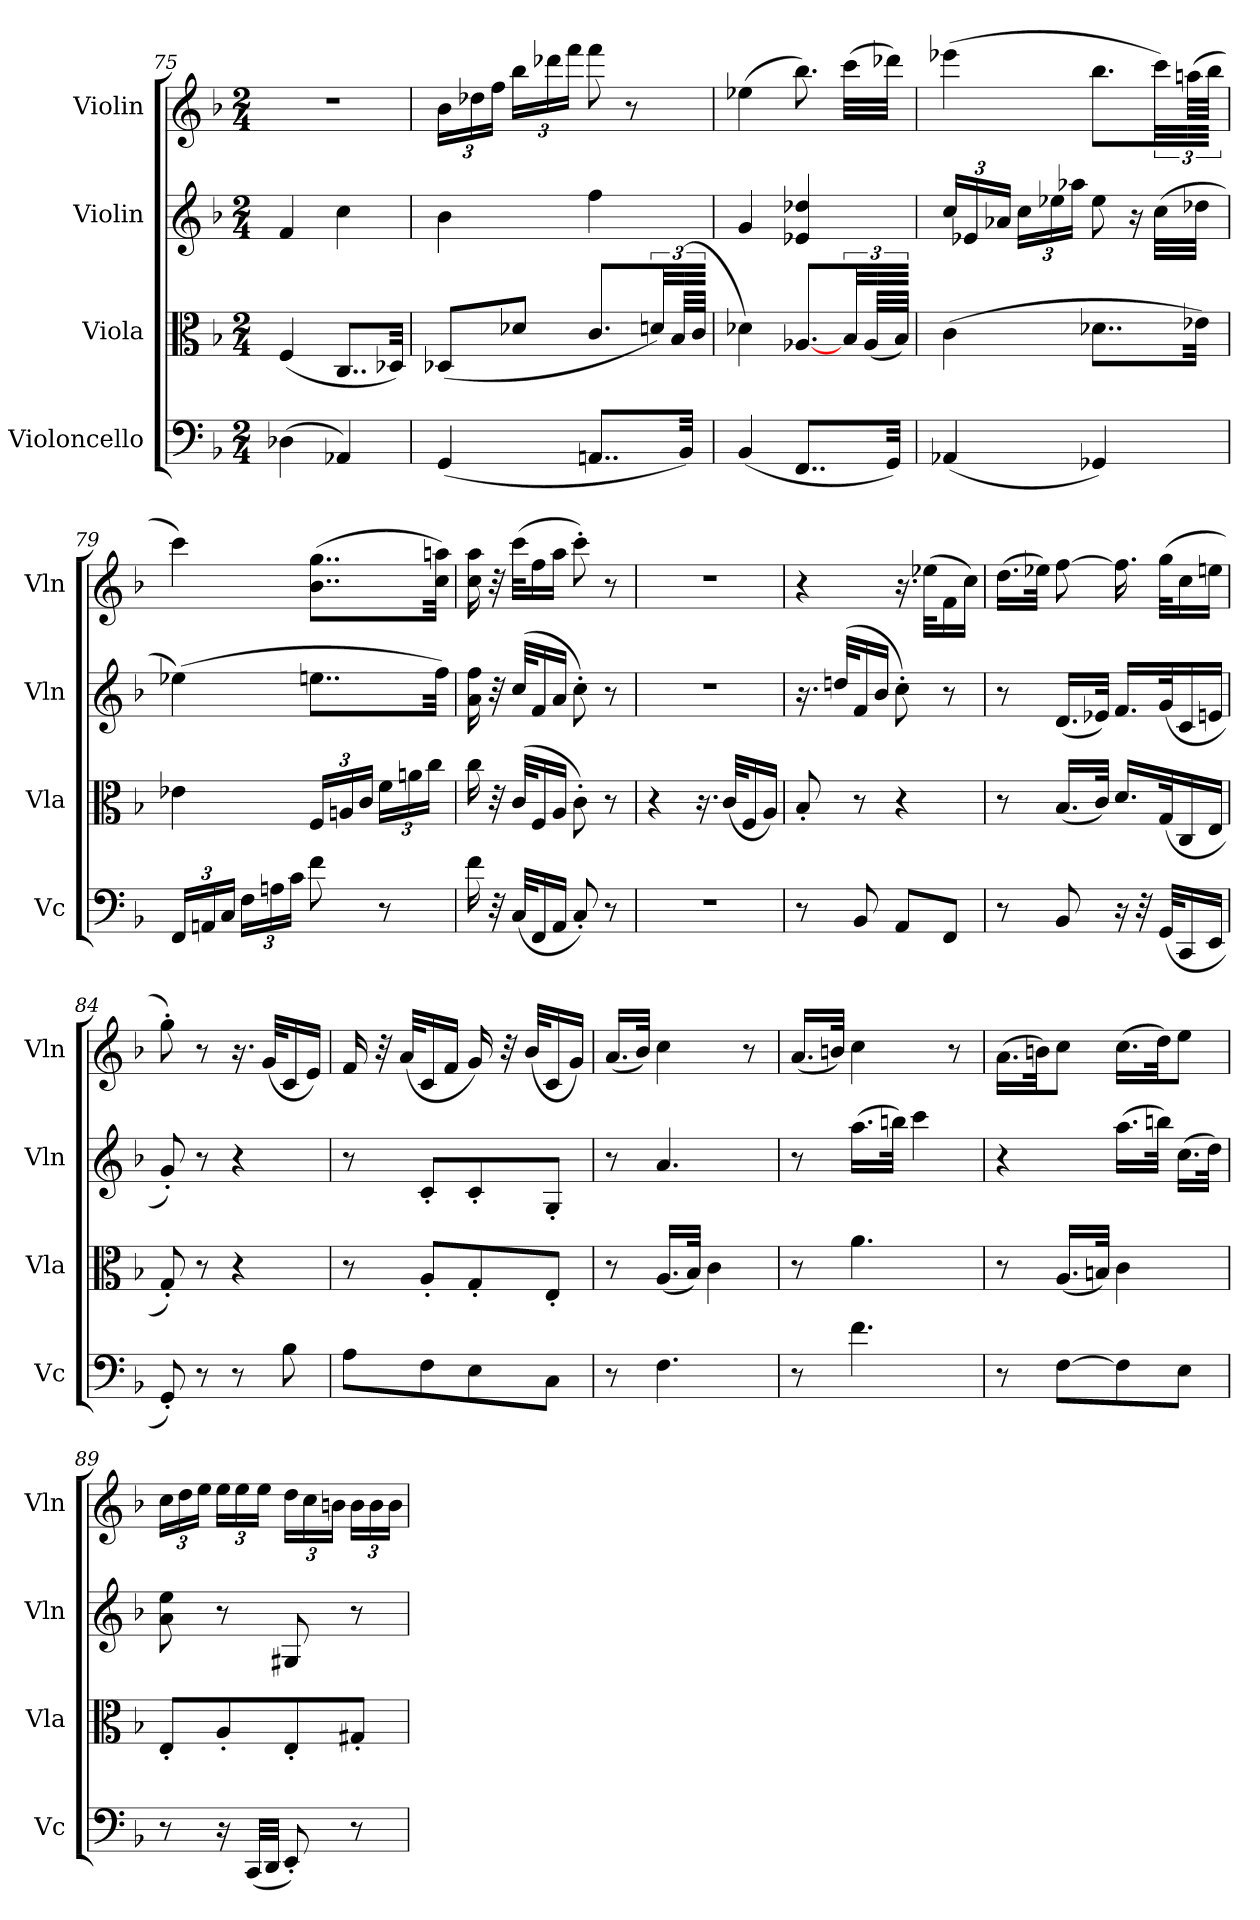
**kern	**kern	**kern	**kern
*part4	*part3	*part2	*part1
*staff4	*staff3	*staff2	*staff1
*I"Violoncello	*I"Viola	*I"Violin	*I"Violin
*I'Vc	*I'Vla	*I'Vln	*I'Vln
*clefF4	*clefC3	*clefG2	*clefG2
*k[b-]	*k[b-]	*k[b-]	*k[b-]
*M2/4	*M2/4	*M2/4	*M2/4
=75	=75	=75	=75
(4D-X\	(4F/	4f/	2r
4AA-X/)	8..C/L	4cc\	.
.	32D-X/Jkk)	.	.
=76	=76	=76	=76
(4GG/	(8D-X/L	4b-\	24b-\LL
.	.	.	24dd-X\
.	.	.	24ff\JJ
.	8d-X/J	.	24bb-\LL
.	.	.	24ddd-X\
.	.	.	24fff\JJ
8..AAn/L	8.c\L	4ff\	8fff\
.	.	.	8r
.	48dn\Jkk)	.	.
.	(48B-/LLL	.	.
32BB-/Jkk)	.	.	.
.	48c/JJJ	.	.
=77	=77	=77	=77
(4BB-/	4d-X\)	4g/	(4ee-X\
8..FF/L	[8.A-X/L	4e-X/ 4dd-X/	8.bb-\)
.	48B-/Jkk	.	(32ccc\LLL
.	(48A-/LLL	.	.
32GG/Jkk)	.	.	32ddd-X\JJJ)
.	48B-/JJJ)	.	.
=78	=78	=78	=78
(4AA-X/	(4c\	24cc/LL	(4eee-X\
.	.	24e-X/	.
.	.	24a-X/JJ	.
.	.	24cc\LL	.
.	.	24ee-X\	.
.	.	24aa-X\JJ	.
4GG-X/)	8..d-X\L	8ee-\	8.bb-\L
.	.	16r	.
.	.	(32cc\LLL	48ccc\Jkk)
.	.	.	(48aan\LLL
.	32e-X\Jkk)	32dd-X\JJJ	.
.	.	.	48bb-\JJJ
=79	=79	=79	=79
24FF/LL	4e-X\	(4ee-X\)	4ccc\)
24AAn/	.	.	.
24C/JJ	.	.	.
24F\LL	.	.	.
24An\	.	.	.
24c\JJ	.	.	.
8f\	24F/LL	8..een\L	(8..b-\ 8..gg\L
.	24An/	.	.
.	24c/JJ	.	.
8r	24f\LL	.	.
.	24an\	.	.
.	24cc\JJ	.	.
.	.	32ff\Jkk)	32cc\ 32aan\Jkk)
=80	=80	=80	=80
16f\	16cc\	16a\ 16ff\	16cc\ 16aa\
32r	32r	32r	32r
(32C/KLL	(32c/KLL	(32cc/KLL	(32ccc\KLL
16FF/	16F/	16f/	16ff\
16AA/JJ	16A/JJ	16a/JJ	16aa\JJ
8C'/)	8c'\)	8cc'\)	8ccc'\)
8r	8r	8r	8r
=81	=81	=81	=81
2r	4r	2r	2r
.	16.r	.	.
.	(32c/KLL	.	.
.	16F/	.	.
.	16A/JJ)	.	.
=82	=82	=82	=82
8r	8B-'/	16.r	4r
.	.	(32ddn/KLL	.
8BB-/	8r	16f/	.
.	.	16b-/JJ	.
8AA/L	4r	8cc'\)	16.r
.	.	.	(32ee-X\KLL
8FF/J	.	8r	16f\
.	.	.	16cc\JJ)
=83	=83	=83	=83
8r	8r	8r	(16.dd\LL
.	.	.	32ee-X\JJk)
8BB-/	(16.B-/LL	(16.d/LL	[8ff\
.	32c/JJk)	32e-X/JJk)	.
16r	16.d/LL	16.f/LL	16.ff\]
32r	.	.	.
(32GG/KLL	(32G/K	(32g/K	(32gg\KLL
16CC/	16C/	16c/	16cc\
16EE/JJ	16E/JJ	16en/JJ	16een\JJ
=84	=84	=84	=84
8GG'/)	8G'/)	8g'/)	8gg'\)
8r	8r	8r	8r
8r	4r	4r	16.r
.	.	.	(32g/KLL
8B-\	.	.	16c/
.	.	.	16e/JJ)
=85	=85	=85	=85
8A\L	8r	8r	16f/
.	.	.	32r
.	.	.	(32a/KLL
8F\	8A'/L	8c'/L	16c/
.	.	.	16f/JJ
8E\	8G'/	8c'/	16g/)
.	.	.	32r
.	.	.	(32b-/KLL
8C\J	8E'/J	8G'/J	16c/
.	.	.	16g/JJ)
=86	=86	=86	=86
8r	8r	8r	(16.a/LL
.	.	.	32b-/JJk)
4.F\	(16.A/LL	4.a/	4cc\
.	32B-/JJk)	.	.
.	4c\	.	.
.	.	.	8r
=87	=87	=87	=87
8r	8r	8r	(16.a/LL
.	.	.	32bn/JJk)
4.f\	4.a\	(16.aa\LL	4cc\
.	.	32bbn\JJk)	.
.	.	4ccc\	.
.	.	.	8r
=88	=88	=88	=88
8r	8r	4r	(16.a\LL
.	.	.	32bn\JK)
[8F\L	(16.A/LL	.	8cc\J
.	32Bn/JJk)	.	.
8F\]	4c\	(16.aa\LL	(16.cc\LL
.	.	32bbn\JJk)	32dd\JK)
8E\J	.	(16.cc\LL	8ee\J
.	.	32dd\JJk)	.
=89	=89	=89	=89
8r	8E'/L	8a\ 8ee\	24cc\LL
.	.	.	24dd\
.	.	.	24ee\JJ
16r	8A'/	8r	24ee\LL
.	.	.	24ee\
(32CC/LLL	.	.	.
.	.	.	24ee\JJ
32DD/JJJ	.	.	.
8EE'/)	8E'/	8G#X/	24dd\LL
.	.	.	24cc\
.	.	.	24bn\JJ
8r	8G#X'/J	8r	24b\LL
.	.	.	24b\
.	.	.	24b\JJ
=	=	=	=
*-	*-	*-	*-
